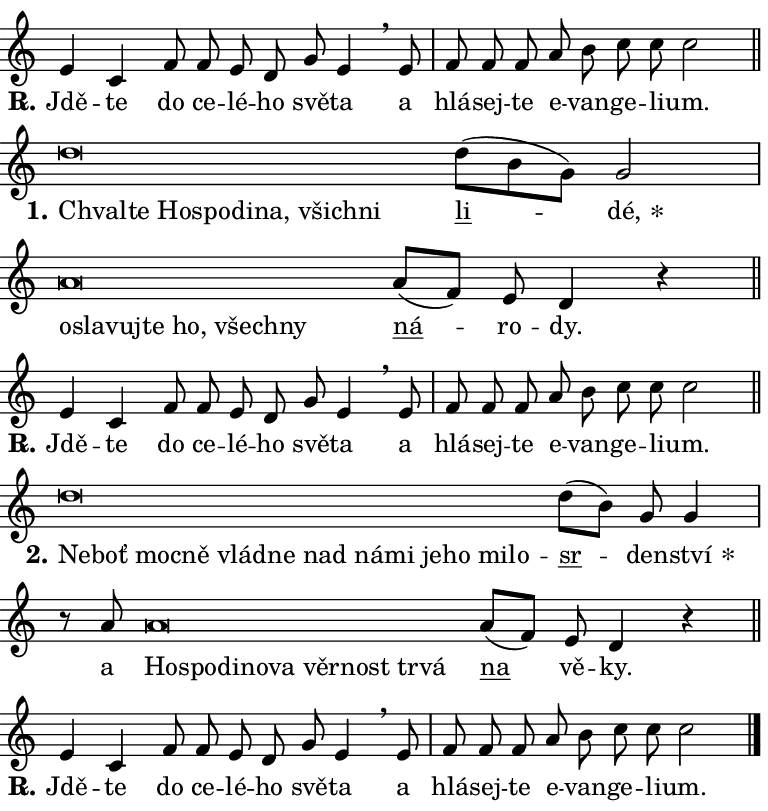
\version "2.24.0"
\header { tagline = "" }
\paper {
  indent = 0\cm
  top-margin = 0\cm
  right-margin = 0.13\cm % to fit lyric hyphens
  bottom-margin = 0\cm
  left-margin = 0\cm
  paper-width = 13\cm
  page-breaking = #ly:one-page-breaking
  system-system-spacing.basic-distance = #11
  score-system-spacing.basic-distance = #11
  ragged-last = ##f
}


%% Author: Thomas Morley
%% https://lists.gnu.org/archive/html/lilypond-user/2020-05/msg00002.html
#(define (line-position grob)
"Returns position of @var[grob} in current system:
   @code{'start}, if at first time-step
   @code{'end}, if at last time-step
   @code{'middle} otherwise
"
  (let* ((col (ly:item-get-column grob))
         (ln (ly:grob-object col 'left-neighbor))
         (rn (ly:grob-object col 'right-neighbor))
         (col-to-check-left (if (ly:grob? ln) ln col))
         (col-to-check-right (if (ly:grob? rn) rn col))
         (break-dir-left
           (and
             (ly:grob-property col-to-check-left 'non-musical #f)
             (ly:item-break-dir col-to-check-left)))
         (break-dir-right
           (and
             (ly:grob-property col-to-check-right 'non-musical #f)
             (ly:item-break-dir col-to-check-right))))
        (cond ((eqv? 1 break-dir-left) 'start)
              ((eqv? -1 break-dir-right) 'end)
              (else 'middle))))

#(define (tranparent-at-line-position vctor)
  (lambda (grob)
  "Relying on @code{line-position} select the relevant enry from @var{vctor}.
Used to determine transparency,"
    (case (line-position grob)
      ((end) (not (vector-ref vctor 0)))
      ((middle) (not (vector-ref vctor 1)))
      ((start) (not (vector-ref vctor 2))))))

noteHeadBreakVisibility =
#(define-music-function (break-visibility)(vector?)
"Makes @code{NoteHead}s transparent relying on @var{break-visibility}"
#{
  \override NoteHead.transparent =
    #(tranparent-at-line-position break-visibility)
#})

#(define delete-ledgers-for-transparent-note-heads
  (lambda (grob)
    "Reads whether a @code{NoteHead} is transparent.
If so this @code{NoteHead} is removed from @code{'note-heads} from
@var{grob}, which is supposed to be @code{LedgerLineSpanner}.
As a result ledgers are not printed for this @code{NoteHead}"
    (let* ((nhds-array (ly:grob-object grob 'note-heads))
           (nhds-list
             (if (ly:grob-array? nhds-array)
                 (ly:grob-array->list nhds-array)
                 '()))
           ;; Relies on the transparent-property being done before
           ;; Staff.LedgerLineSpanner.after-line-breaking is executed.
           ;; This is fragile ...
           (to-keep
             (remove
               (lambda (nhd)
                 (ly:grob-property nhd 'transparent #f))
               nhds-list)))
      ;; TODO find a better method to iterate over grob-arrays, similiar
      ;; to filter/remove etc for lists
      ;; For now rebuilt from scratch
      (set! (ly:grob-object grob 'note-heads)  '())
      (for-each
        (lambda (nhd)
          (ly:pointer-group-interface::add-grob grob 'note-heads nhd))
        to-keep))))

squashNotes = {
  \override NoteHead.X-extent = #'(-0.2 . 0.2)
  \override NoteHead.Y-extent = #'(-0.75 . 0)
  \override NoteHead.stencil =
    #(lambda (grob)
       (let ((pos (ly:grob-property grob 'staff-position)))
         (begin
           (if (< pos -7) (display "ERROR: Lower brevis then expected\n") (display ""))
           (if (<= pos -6) ly:text-interface::print ly:note-head::print))))
}
unSquashNotes = {
  \revert NoteHead.X-extent
  \revert NoteHead.Y-extent
  \revert NoteHead.stencil
}

hideNotes = \noteHeadBreakVisibility #begin-of-line-visible
unHideNotes = \noteHeadBreakVisibility #all-visible

% work-around for resetting accidentals
% https://lilypond.org/doc/v2.23/Documentation/notation/displaying-rhythms#unmetered-music
cadenzaMeasure = {
  \cadenzaOff
  \partial 1024 s1024
  \cadenzaOn
}

#(define-markup-command (accent layout props text) (markup?)
  "Underline accented syllable"
  (interpret-markup layout props
    #{\markup \override #'(offset . 4.3) \underline { #text }#}))

responsum = \markup \concat {
  "R" \hspace #-1.05 \path #0.1 #'((moveto 0 0.07) (lineto 0.9 0.8)) \hspace #0.05 "."
}

spaceSize = #0.6828661417322834 % exact space size for TeX Gyre Schola

\layout {
  \context {
    \Staff
    \remove "Time_signature_engraver"
    \override LedgerLineSpanner.after-line-breaking = #delete-ledgers-for-transparent-note-heads
  }
  \context {
    \Lyrics {
      \override LyricSpace.minimum-distance = \spaceSize
      \override LyricText.font-name = #"TeX Gyre Schola"
      \override LyricText.font-size = 1
      \override StanzaNumber.font-name = #"TeX Gyre Schola Bold"
      \override StanzaNumber.font-size = 1
    }
  }
  \context {
    \Score 
    \override NoteHead.text =
      #(lambda (grob) 
        (let ((pos (ly:grob-property grob 'staff-position)))
          #{\markup {
            \combine
              \halign #-0.55 \raise #(if (= pos -6) 0 0.5) \override #'(thickness . 2) \draw-line #'(3.2 . 0)
              \musicglyph "noteheads.sM1"
          }#}))
  }
}

% magnetic-lyrics.ily
%
%   written by
%     Jean Abou Samra <jean@abou-samra.fr>
%     Werner Lemberg <wl@gnu.org>
%
%   adapted by
%     Jiri Hon <jiri.hon@gmail.com>
%
% Version 2022-Apr-15

% https://www.mail-archive.com/lilypond-user@gnu.org/msg149350.html

#(define (Left_hyphen_pointer_engraver context)
   "Collect syllable-hyphen-syllable occurrences in lyrics and store
them in properties.  This engraver only looks to the left.  For
example, if the lyrics input is @code{foo -- bar}, it does the
following.

@itemize @bullet
@item
Set the @code{text} property of the @code{LyricHyphen} grob between
@q{foo} and @q{bar} to @code{foo}.

@item
Set the @code{left-hyphen} property of the @code{LyricText} grob with
text @q{foo} to the @code{LyricHyphen} grob between @q{foo} and
@q{bar}.
@end itemize

Use this auxiliary engraver in combination with the
@code{lyric-@/text::@/apply-@/magnetic-@/offset!} hook."
   (let ((hyphen #f)
         (text #f))
     (make-engraver
      (acknowledgers
       ((lyric-syllable-interface engraver grob source-engraver)
        (set! text grob)))
      (end-acknowledgers
       ((lyric-hyphen-interface engraver grob source-engraver)
        ;(when (not (grob::has-interface grob 'lyric-space-interface))
          (set! hyphen grob)));)
      ((stop-translation-timestep engraver)
       (when (and text hyphen)
         (ly:grob-set-object! text 'left-hyphen hyphen))
       (set! text #f)
       (set! hyphen #f)))))

#(define (lyric-text::apply-magnetic-offset! grob)
   "If the space between two syllables is less than the value in
property @code{LyricText@/.details@/.squash-threshold}, move the right
syllable to the left so that it gets concatenated with the left
syllable.

Use this function as a hook for
@code{LyricText@/.after-@/line-@/breaking} if the
@code{Left_@/hyphen_@/pointer_@/engraver} is active."
   (let ((hyphen (ly:grob-object grob 'left-hyphen #f)))
     (when hyphen
       (let ((left-text (ly:spanner-bound hyphen LEFT)))
         (when (grob::has-interface left-text 'lyric-syllable-interface)
           (let* ((common (ly:grob-common-refpoint grob left-text X))
                  (this-x-ext (ly:grob-extent grob common X))
                  (left-x-ext
                   (begin
                     ;; Trigger magnetism for left-text.
                     (ly:grob-property left-text 'after-line-breaking)
                     (ly:grob-extent left-text common X)))
                  ;; `delta` is the gap width between two syllables.
                  (delta (- (interval-start this-x-ext)
                            (interval-end left-x-ext)))
                  (details (ly:grob-property grob 'details))
                  (threshold (assoc-get 'squash-threshold details 0.2)))
             (when (< delta threshold)
               (let* (;; We have to manipulate the input text so that
                      ;; ligatures crossing syllable boundaries are not
                      ;; disabled.  For languages based on the Latin
                      ;; script this is essentially a beautification.
                      ;; However, for non-Western scripts it can be a
                      ;; necessity.
                      (lt (ly:grob-property left-text 'text))
                      (rt (ly:grob-property grob 'text))
                      (is-space (grob::has-interface hyphen 'lyric-space-interface))
                      (space (if is-space " " ""))
                      (extra-delta (if is-space spaceSize 0))
                      ;; Append new syllable.
                      (ltrt-space (if (and (string? lt) (string? rt))
                                (string-append lt space rt)
                                (make-concat-markup (list lt space rt))))
                      ;; Right-align `ltrt` to the right side.
                      (ltrt-space-markup (grob-interpret-markup
                               grob
                               (make-translate-markup
                                (cons (interval-length this-x-ext) 0)
                                (make-right-align-markup ltrt-space)))))
                 (begin
                   ;; Don't print `left-text`.
                   (ly:grob-set-property! left-text 'stencil #f)
                   ;; Set text and stencil (which holds all collected
                   ;; syllables so far) and shift it to the left.
                   (ly:grob-set-property! grob 'text ltrt-space)
                   (ly:grob-set-property! grob 'stencil ltrt-space-markup)
                   (ly:grob-translate-axis! grob (- (- delta extra-delta)) X))))))))))


#(define (lyric-hyphen::displace-bounds-first grob)
   ;; Make very sure this callback isn't triggered too early.
   (let ((left (ly:spanner-bound grob LEFT))
         (right (ly:spanner-bound grob RIGHT)))
     (ly:grob-property left 'after-line-breaking)
     (ly:grob-property right 'after-line-breaking)
     (ly:lyric-hyphen::print grob)))

squashThreshold = #0.4

\layout {
  \context {
    \Lyrics
    \consists #Left_hyphen_pointer_engraver
    \override LyricText.after-line-breaking =
      #lyric-text::apply-magnetic-offset!
    \override LyricHyphen.stencil = #lyric-hyphen::displace-bounds-first
    \override LyricText.details.squash-threshold = \squashThreshold
    \override LyricHyphen.minimum-distance = 0
    \override LyricHyphen.minimum-length = \squashThreshold
  }
}

squashText = \override LyricText.details.squash-threshold = 9999
unSquashText = \override LyricText.details.squash-threshold = \squashThreshold

leftText = \override LyricText.self-alignment-X = #LEFT
unLeftText = \revert LyricText.self-alignment-X

starOffset = #(lambda (grob) 
                (let ((x_offset (ly:self-alignment-interface::aligned-on-x-parent grob)))
                  (if (= x_offset 0) 0 (+ x_offset 1.2))))

star = #(define-music-function (syllable)(string?)
"Append star separator at the end of a syllable"
#{
  \once \override LyricText.X-offset = #starOffset
  \lyricmode { \markup {
    #syllable
    \override #'((font-name . "TeX Gyre Schola Bold")) \hspace #0.2 \lower #0.65 \larger "*"
  } }
#})

starAccent = #(define-music-function (syllable)(string?)
"Append star separator at the end of a syllable and make accent"
#{
  \once \override LyricText.X-offset = #starOffset
  \lyricmode { \markup {
    \accent #syllable
    \override #'((font-name . "TeX Gyre Schola Bold")) \hspace #0.2 \lower #0.65 \larger "*"
  } }
#})

breath = #(define-music-function (syllable)(string?)
"Append breathing indicator at the end of a syllable"
#{
  \lyricmode { \markup { #syllable "+" } }
#})

optionalBreath = #(define-music-function (syllable)(string?)
"Append optional breathing indicator at the end of a syllable"
#{
  \lyricmode { \markup { #syllable "(+)" } }
#})


\score {
    <<
        \new Voice = "melody" { \cadenzaOn \key c \major \relative { e'4 c f8 f e d \bar "" g e4 \breathe e8 \cadenzaMeasure \bar "|" f f f a b c c c2 \cadenzaMeasure \bar "||" \break } }
        \new Lyrics \lyricsto "melody" { \lyricmode { \set stanza = \responsum
Jdě -- te do ce -- lé -- ho svě -- ta a hlá -- sej -- te e -- van -- ge -- li -- um. } }
    >>
    \layout {}
}

\score {
    <<
        \new Voice = "melody" { \cadenzaOn \key c \major \relative { \squashNotes d''\breve*1/16 \hideNotes \breve*1/16 \bar "" \breve*1/16 \bar "" \breve*1/16 \bar "" \breve*1/16 \bar "" \breve*1/16 \bar "" \breve*1/16 \breve*1/16 \bar "" \unHideNotes \unSquashNotes \bar "" d8[( b g)] g2 \cadenzaMeasure \bar "|" \squashNotes a\breve*1/16 \hideNotes \breve*1/16 \bar "" \breve*1/16 \bar "" \breve*1/16 \bar "" \breve*1/16 \bar "" \breve*1/16 \breve*1/16 \bar "" \unHideNotes \unSquashNotes \bar "" a8[( f)] e d4 r \cadenzaMeasure \bar "||" \break } }
        \new Lyrics \lyricsto "melody" { \lyricmode { \set stanza = "1."
\leftText Chval -- \squashText te Ho -- spo -- di -- na, všich -- ni \unLeftText \unSquashText \markup \accent li -- \star dé, \leftText o -- \squashText sla -- vuj -- te ho, všech -- ny \unLeftText \unSquashText \markup \accent ná -- ro -- dy. } }
    >>
    \layout {}
}

\score {
    <<
        \new Voice = "melody" { \cadenzaOn \key c \major \relative { e'4 c f8 f e d \bar "" g e4 \breathe e8 \cadenzaMeasure \bar "|" f f f a b c c c2 \cadenzaMeasure \bar "||" \break } }
        \new Lyrics \lyricsto "melody" { \lyricmode { \set stanza = \responsum
Jdě -- te do ce -- lé -- ho svě -- ta a hlá -- sej -- te e -- van -- ge -- li -- um. } }
    >>
    \layout {}
}

\score {
    <<
        \new Voice = "melody" { \cadenzaOn \key c \major \relative { \squashNotes d''\breve*1/16 \hideNotes \breve*1/16 \bar "" \breve*1/16 \bar "" \breve*1/16 \bar "" \breve*1/16 \bar "" \breve*1/16 \bar "" \breve*1/16 \bar "" \breve*1/16 \bar "" \breve*1/16 \bar "" \breve*1/16 \bar "" \breve*1/16 \bar "" \breve*1/16 \breve*1/16 \bar "" \unHideNotes \unSquashNotes \bar "" d8[( b)] g g4 \cadenzaMeasure \bar "|" r8 a8 \squashNotes a\breve*1/16 \hideNotes \breve*1/16 \bar "" \breve*1/16 \bar "" \breve*1/16 \bar "" \breve*1/16 \bar "" \breve*1/16 \bar "" \breve*1/16 \bar "" \breve*1/16 \breve*1/16 \bar "" \unHideNotes \unSquashNotes \bar "" a8[( f)] e d4 r \cadenzaMeasure \bar "||" \break } }
        \new Lyrics \lyricsto "melody" { \lyricmode { \set stanza = "2."
\leftText Ne -- \squashText boť moc -- ně vlád -- ne nad ná -- mi je -- ho mi -- lo -- \unLeftText \unSquashText \markup \accent sr -- den -- \star ství a \leftText Ho -- \squashText spo -- di -- no -- va věr -- nost tr -- vá \unLeftText \unSquashText \markup \accent na vě -- ky. } }
    >>
    \layout {}
}

\score {
    <<
        \new Voice = "melody" { \cadenzaOn \key c \major \relative { e'4 c f8 f e d \bar "" g e4 \breathe e8 \cadenzaMeasure \bar "|" f f f a b c c c2 \cadenzaMeasure \bar "||" \break } \bar "|." }
        \new Lyrics \lyricsto "melody" { \lyricmode { \set stanza = \responsum
Jdě -- te do ce -- lé -- ho svě -- ta a hlá -- sej -- te e -- van -- ge -- li -- um. } }
    >>
    \layout {}
}
